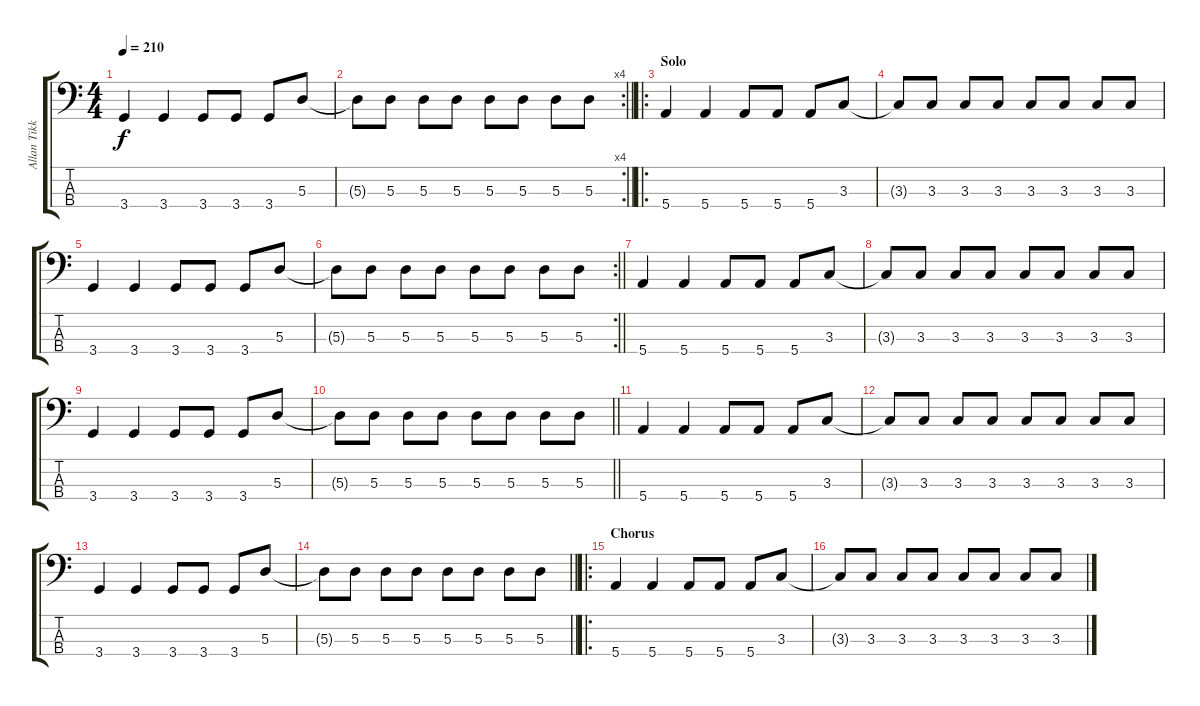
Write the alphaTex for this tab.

\track ("Allan Tikk" "Allan Tikk") {instrument electricbassfinger}
\staff {score tabs}
\tuning (G2 D2 A1 E1) {hide}
\ts (4 4)
\tempo 210
\clef f4
\ks c
3.4.4{dy f} 3.4.4 3.4.8 3.4.8 3.4.8 5.3.8 |
\rc 4
\barLineRight lightlight
5.3{t}.8 5.3.8 5.3.8 5.3.8 5.3.8 5.3.8 5.3.8 5.3.8 |
\ro
\section ("" "Solo")
5.4.4 5.4.4 5.4.8 5.4.8 5.4.8 3.3.8 |
3.3{t}.8 3.3.8 3.3.8 3.3.8 3.3.8 3.3.8 3.3.8 3.3.8 |
3.4.4 3.4.4 3.4.8 3.4.8 3.4.8 5.3.8 |
\rc 2
\barLineRight lightlight
5.3{t}.8 5.3.8 5.3.8 5.3.8 5.3.8 5.3.8 5.3.8 5.3.8 |
\section ("" "")
5.4.4 5.4.4 5.4.8 5.4.8 5.4.8 3.3.8 |
3.3{t}.8 3.3.8 3.3.8 3.3.8 3.3.8 3.3.8 3.3.8 3.3.8 |
3.4.4 3.4.4 3.4.8 3.4.8 3.4.8 5.3.8 |
\barLineRight lightlight
5.3{t}.8 5.3.8 5.3.8 5.3.8 5.3.8 5.3.8 5.3.8 5.3.8 |
\section ("" "")
5.4.4 5.4.4 5.4.8 5.4.8 5.4.8 3.3.8 |
3.3{t}.8 3.3.8 3.3.8 3.3.8 3.3.8 3.3.8 3.3.8 3.3.8 |
3.4.4 3.4.4 3.4.8 3.4.8 3.4.8 5.3.8 |
\barLineRight lightlight
5.3{t}.8 5.3.8 5.3.8 5.3.8 5.3.8 5.3.8 5.3.8 5.3.8 |
\ro
\section ("" "Chorus")
5.4.4 5.4.4 5.4.8 5.4.8 5.4.8 3.3.8 |
3.3{t}.8 3.3.8 3.3.8 3.3.8 3.3.8 3.3.8 3.3.8 3.3.8
